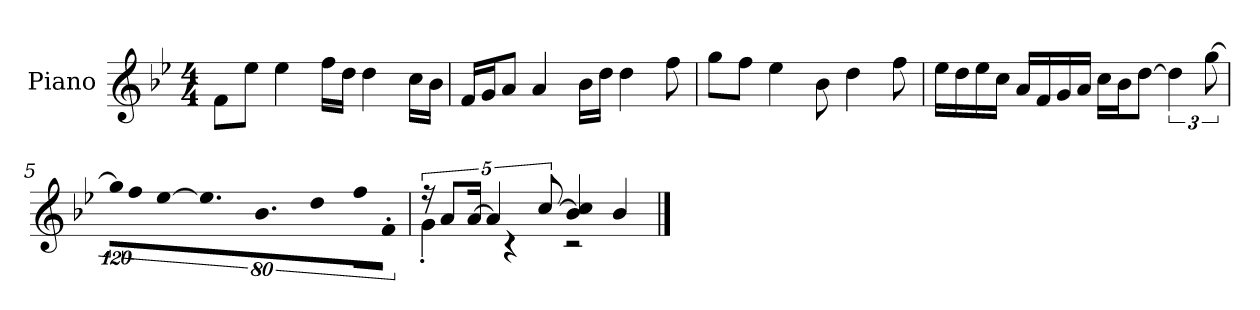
**kern
*part1
*staff1
*I"Piano
*I'P-no
*clefG2
*k[b-e-]
*M4/4
*MM90
=1
8f\L
8ee-\J
4ee-\
16ff\LL
16dd\JJ
4dd\
16cc\LL
16b-\JJ
=2
16f/LL
16g/J
8a/J
4a/
16b-\LL
16dd\JJ
4dd\
8ff\
=3
8gg\L
8ff\J
4ee-\
8b-\
4dd\
8ff\
=4
16ee-\LL
16dd\
16ee-\
16cc\JJ
16a/LL
16f/
16g/
16a/JJ
16cc\LL
16b-\J
[8dd\J
6dd\]
[12gg\
!!LO:LB:g=z
=5
!LO:N:vis=16
1920%107gg\KL]
!LO:N:vis=8
640%71ff\
!LO:N:vis=16
[1920%107ee-\K
9.ee-\]
9.b-\J
!LO:N:vis=4
1920%427dd\
!LO:N:vis=8
640%71ff\L
!LO:N:vis=8
640%71f'\J
=6
*^
20r	4g'\
10a/L	.
[20a/Jk	.
5a/]	.
.	4r
[10cc/	.
4b-/ 4cc/]	2r
4b-/	.
*v	*v
==
*-
